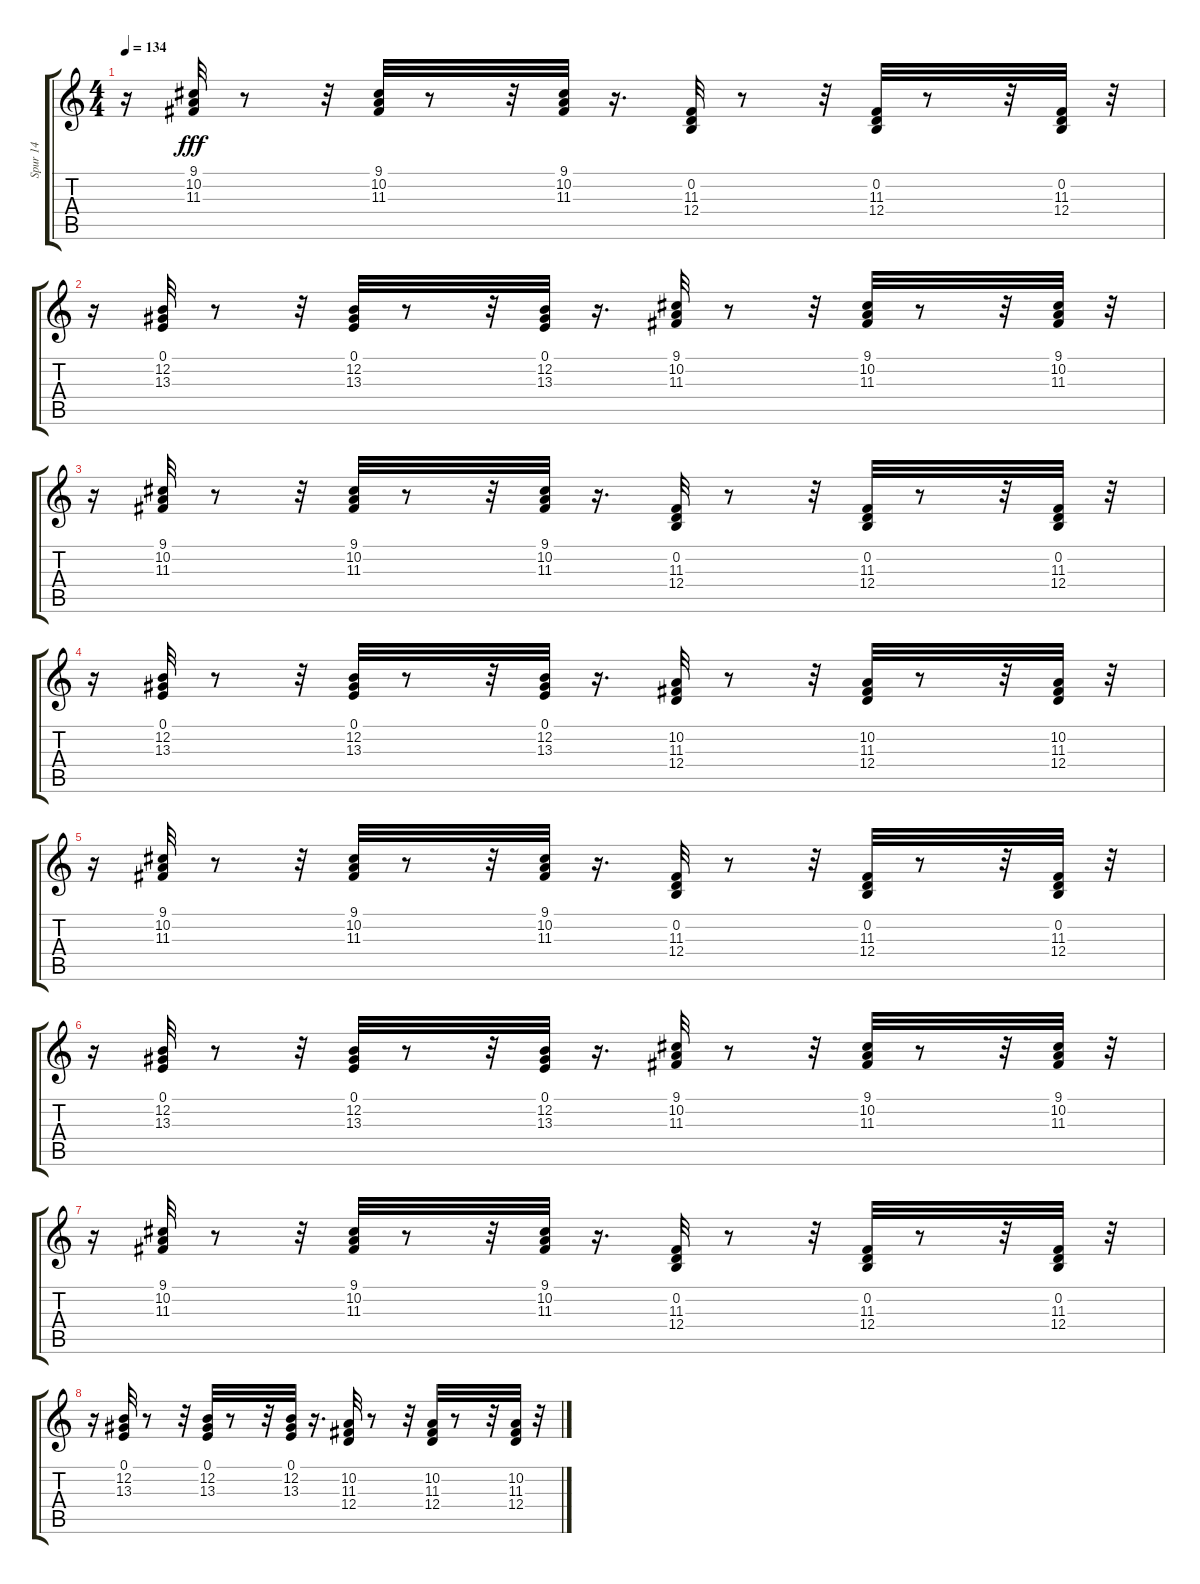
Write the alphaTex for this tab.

\track ("Spur 14" "Spur 14") {instrument electricgrandpiano}
\staff {score tabs}
\tuning (E4 B3 G3 D3 A2 E2) {hide}
\ts (4 4)
\tempo 134
\clef g2
\ks c
r.16{dy fff} (9.1 10.2 11.3).32 r.8 r.32 (9.1 10.2 11.3).32 r.8 r.32 (9.1 10.2 11.3).32 r.16{d} (0.2 11.3 12.4).32 r.8 r.32 (0.2 11.3 12.4).32 r.8 r.32 (0.2 11.3 12.4).32 r.32 |
r.16 (0.1 12.2 13.3).32 r.8 r.32 (0.1 12.2 13.3).32 r.8 r.32 (0.1 12.2 13.3).32 r.16{d} (9.1 10.2 11.3).32 r.8 r.32 (9.1 10.2 11.3).32 r.8 r.32 (9.1 10.2 11.3).32 r.32 |
r.16 (9.1 10.2 11.3).32 r.8 r.32 (9.1 10.2 11.3).32 r.8 r.32 (9.1 10.2 11.3).32 r.16{d} (0.2 11.3 12.4).32 r.8 r.32 (0.2 11.3 12.4).32 r.8 r.32 (0.2 11.3 12.4).32 r.32 |
r.16 (0.1 12.2 13.3).32 r.8 r.32 (0.1 12.2 13.3).32 r.8 r.32 (0.1 12.2 13.3).32 r.16{d} (10.2 11.3 12.4).32 r.8 r.32 (10.2 11.3 12.4).32 r.8 r.32 (10.2 11.3 12.4).32 r.32 |
r.16 (9.1 10.2 11.3).32 r.8 r.32 (9.1 10.2 11.3).32 r.8 r.32 (9.1 10.2 11.3).32 r.16{d} (0.2 11.3 12.4).32 r.8 r.32 (0.2 11.3 12.4).32 r.8 r.32 (0.2 11.3 12.4).32 r.32 |
r.16 (0.1 12.2 13.3).32 r.8 r.32 (0.1 12.2 13.3).32 r.8 r.32 (0.1 12.2 13.3).32 r.16{d} (9.1 10.2 11.3).32 r.8 r.32 (9.1 10.2 11.3).32 r.8 r.32 (9.1 10.2 11.3).32 r.32 |
r.16 (9.1 10.2 11.3).32 r.8 r.32 (9.1 10.2 11.3).32 r.8 r.32 (9.1 10.2 11.3).32 r.16{d} (0.2 11.3 12.4).32 r.8 r.32 (0.2 11.3 12.4).32 r.8 r.32 (0.2 11.3 12.4).32 r.32 |
r.16 (0.1 12.2 13.3).32 r.8 r.32 (0.1 12.2 13.3).32 r.8 r.32 (0.1 12.2 13.3).32 r.16{d} (10.2 11.3 12.4).32 r.8 r.32 (10.2 11.3 12.4).32 r.8 r.32 (10.2 11.3 12.4).32 r.32
